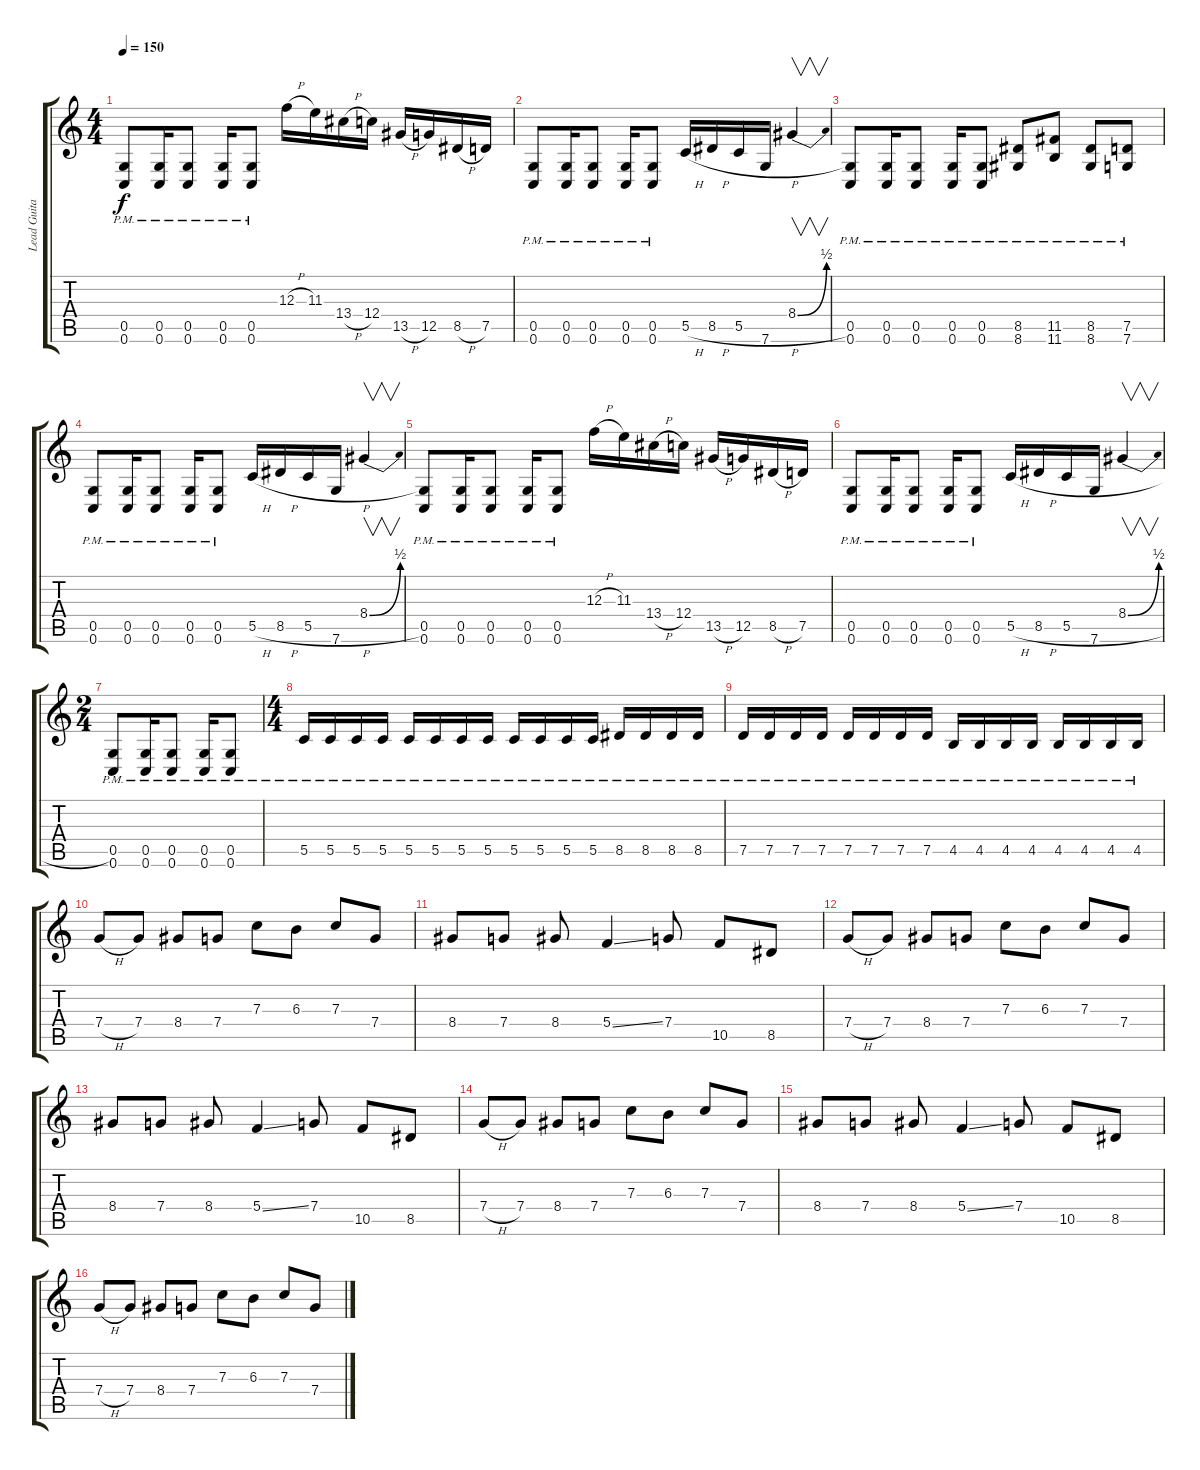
\track ("Lead Guitar" "Lead Guita") {instrument distortionguitar}
\staff {score tabs}
\tuning (D4 A3 F3 C3 G2 C2) {hide}
\ts (4 4)
\tempo 150
\clef g2
\ks c
(0.5{pm} 0.6{pm}).8{dy f instrument distortionguitar} (0.5{pm} 0.6{pm}).16 (0.5{pm} 0.6{pm}).8 (0.5{pm} 0.6{pm}).16 (0.5{pm} 0.6{pm}).8 12.3{h}.16 11.3.16 13.4{h}.16 12.4.16 13.5{h}.16 12.5.16 8.5{h}.16 7.5.16 |
(0.5{pm} 0.6{pm}).8 (0.5{pm} 0.6{pm}).16 (0.5{pm} 0.6{pm}).8 (0.5{pm} 0.6{pm}).16 (0.5{pm} 0.6{pm}).8 5.5{h}.16 8.5{h}.16 5.5{h}.16 7.6.16 8.4{be (bend 0 0 60 2)}.4{v instrument guitarharmonics} |
(0.5{pm} 0.6{pm}).8{instrument distortionguitar} (0.5{pm} 0.6{pm}).16 (0.5{pm} 0.6{pm}).8 (0.5{pm} 0.6{pm}).16 (0.5{pm} 0.6{pm}).8 (8.5{pm} 8.6{pm}).8 (11.5{pm} 11.6{pm}).8 (8.5{pm} 8.6{pm}).8 (7.5{pm} 7.6{pm}).8 |
(0.5{pm} 0.6{pm}).8 (0.5{pm} 0.6{pm}).16 (0.5{pm} 0.6{pm}).8 (0.5{pm} 0.6{pm}).16 (0.5{pm} 0.6{pm}).8 5.5{h}.16 8.5{h}.16 5.5{h}.16 7.6.16 8.4{be (bend 0 0 60 2)}.4{v instrument guitarharmonics} |
(0.5{pm} 0.6{pm}).8{instrument distortionguitar} (0.5{pm} 0.6{pm}).16 (0.5{pm} 0.6{pm}).8 (0.5{pm} 0.6{pm}).16 (0.5{pm} 0.6{pm}).8 12.3{h}.16 11.3.16 13.4{h}.16 12.4.16 13.5{h}.16 12.5.16 8.5{h}.16 7.5.16 |
(0.5{pm} 0.6{pm}).8 (0.5{pm} 0.6{pm}).16 (0.5{pm} 0.6{pm}).8 (0.5{pm} 0.6{pm}).16 (0.5{pm} 0.6{pm}).8 5.5{h}.16 8.5{h}.16 5.5{h}.16 7.6.16 8.4{be (bend 0 0 60 2)}.4{v instrument guitarharmonics} |
\ts (2 4)
(0.5{pm} 0.6{pm}).8{instrument distortionguitar} (0.5{pm} 0.6{pm}).16 (0.5{pm} 0.6{pm}).8 (0.5{pm} 0.6{pm}).16 (0.5{pm} 0.6{pm}).8 |
\ts (4 4)
5.5{pm}.16 5.5{pm}.16 5.5{pm}.16 5.5{pm}.16 5.5{pm}.16 5.5{pm}.16 5.5{pm}.16 5.5{pm}.16 5.5{pm}.16 5.5{pm}.16 5.5{pm}.16 5.5{pm}.16 8.5{pm}.16 8.5{pm}.16 8.5{pm}.16 8.5{pm}.16 |
7.5{pm}.16 7.5{pm}.16 7.5{pm}.16 7.5{pm}.16 7.5{pm}.16 7.5{pm}.16 7.5{pm}.16 7.5{pm}.16 4.5{pm}.16 4.5{pm}.16 4.5{pm}.16 4.5{pm}.16 4.5{pm}.16 4.5{pm}.16 4.5{pm}.16 4.5{pm}.16 |
7.4{h}.8 7.4.8 8.4.8 7.4.8 7.3.8 6.3.8 7.3.8 7.4.8 |
8.4.8 7.4.8 8.4.8 5.4{ss}.4 7.4.8 10.5.8 8.5.8 |
7.4{h}.8 7.4.8 8.4.8 7.4.8 7.3.8 6.3.8 7.3.8 7.4.8 |
8.4.8 7.4.8 8.4.8 5.4{ss}.4 7.4.8 10.5.8 8.5.8 |
7.4{h}.8 7.4.8 8.4.8 7.4.8 7.3.8 6.3.8 7.3.8 7.4.8 |
8.4.8 7.4.8 8.4.8 5.4{ss}.4 7.4.8 10.5.8 8.5.8 |
7.4{h}.8 7.4.8 8.4.8 7.4.8 7.3.8 6.3.8 7.3.8 7.4.8
